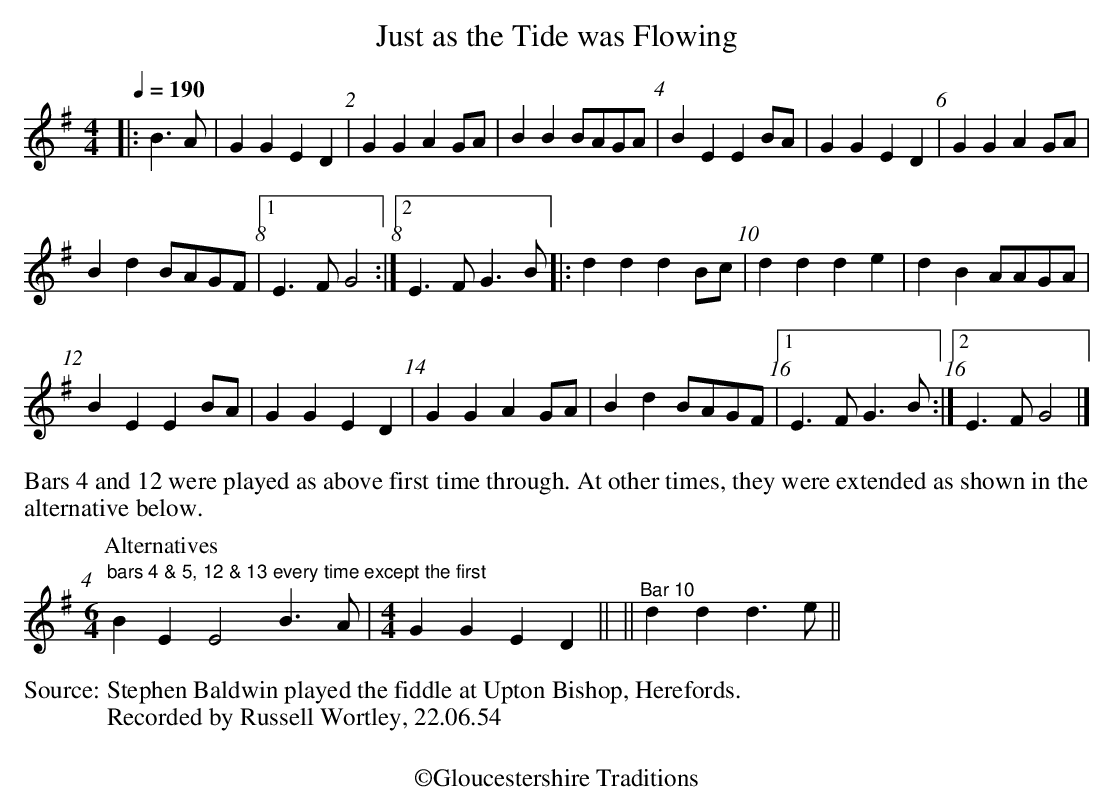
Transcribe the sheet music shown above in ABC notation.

X:1
T:Just as the Tide was Flowing
Q:1/4=190
M:4/4
L:1/8
K:G
|:B3 A |G2 G2 E2 D2 | G2 G2 A2 GA | B2 B2 BAGA | B2 E2 E2 BA | G2 G2 E2 D2 | G2 G2 A2 GA |
B2 d2 BAGF |1 E3 F G4 :|2 E3 F G3 B |: d2 d2 d2 Bc | d2 d2 d2 e2 | d2 B2 AAGA |
B2 E2 E2 BA | G2 G2 E2 D2 | G2 G2 A2 GA | B2 d2 BAGF |1 E3 F G3 B :|2\
 E3 F G4 |]
%%begintext fill
%%Bars 4 and 12 were played as above first time through.  At other times, they were extended as
%%shown in the alternative below.
%%endtext
P:Alternatives
"^bars 4 & 5, 12 & 13 every time except the first"
[M:6/4]B2 E2 E4 B3 A | [M:4/4]G2G2E2D2\
|| || "^Bar 10"d2 d2 d3 e ||
